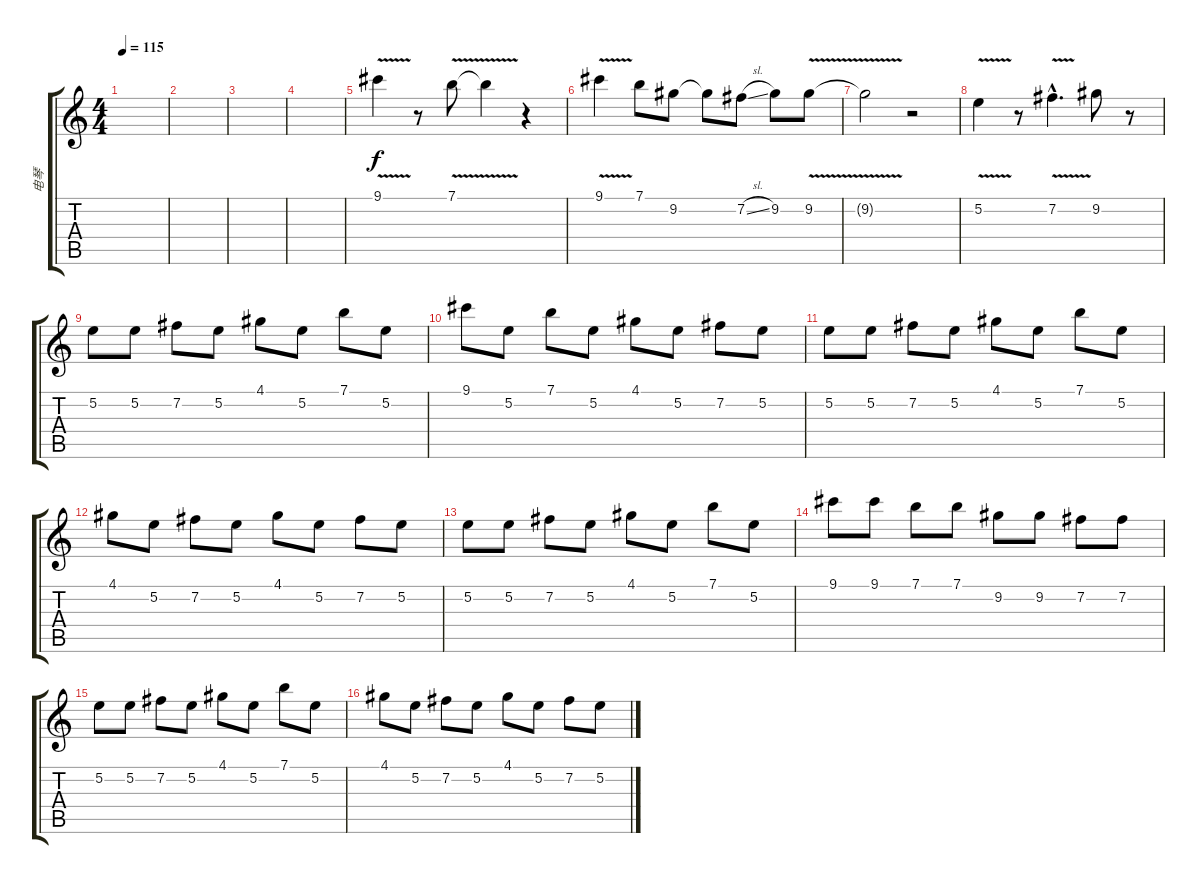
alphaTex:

\track ("电琴" "电琴") {instrument overdrivenguitar}
\staff {score tabs}
\tuning (E4 B3 G3 D3 A2 E2) {hide}
\ts (4 4)
\tempo 115
\clef g2
\ks c
|
|
|
|
9.1{v}.4{volume 12} r.8 7.1{v}.8 7.1{t}.4 r.4 |
9.1{v}.4 7.1.8 9.2.8 9.2{t}.8 7.2{sl}.8 9.2.8 9.2{v}.8 |
9.2{t}.2 r.2 |
5.2{v}.4 r.8 7.2{v hac}.4{d} 9.2.8 r.8 |
5.2.8{volume 10} 5.2.8 7.2.8 5.2.8 4.1.8 5.2.8 7.1.8 5.2.8 |
9.1.8 5.2.8 7.1.8 5.2.8 4.1.8 5.2.8 7.2.8 5.2.8 |
5.2.8 5.2.8 7.2.8 5.2.8 4.1.8 5.2.8 7.1.8 5.2.8 |
4.1.8 5.2.8 7.2.8 5.2.8 4.1.8 5.2.8 7.2.8 5.2.8 |
5.2.8 5.2.8 7.2.8 5.2.8 4.1.8 5.2.8 7.1.8 5.2.8 |
9.1.8 9.1.8 7.1.8 7.1.8 9.2.8 9.2.8 7.2.8 7.2.8 |
5.2.8 5.2.8 7.2.8 5.2.8 4.1.8 5.2.8 7.1.8 5.2.8 |
4.1.8 5.2.8 7.2.8 5.2.8 4.1.8 5.2.8 7.2.8 5.2.8
